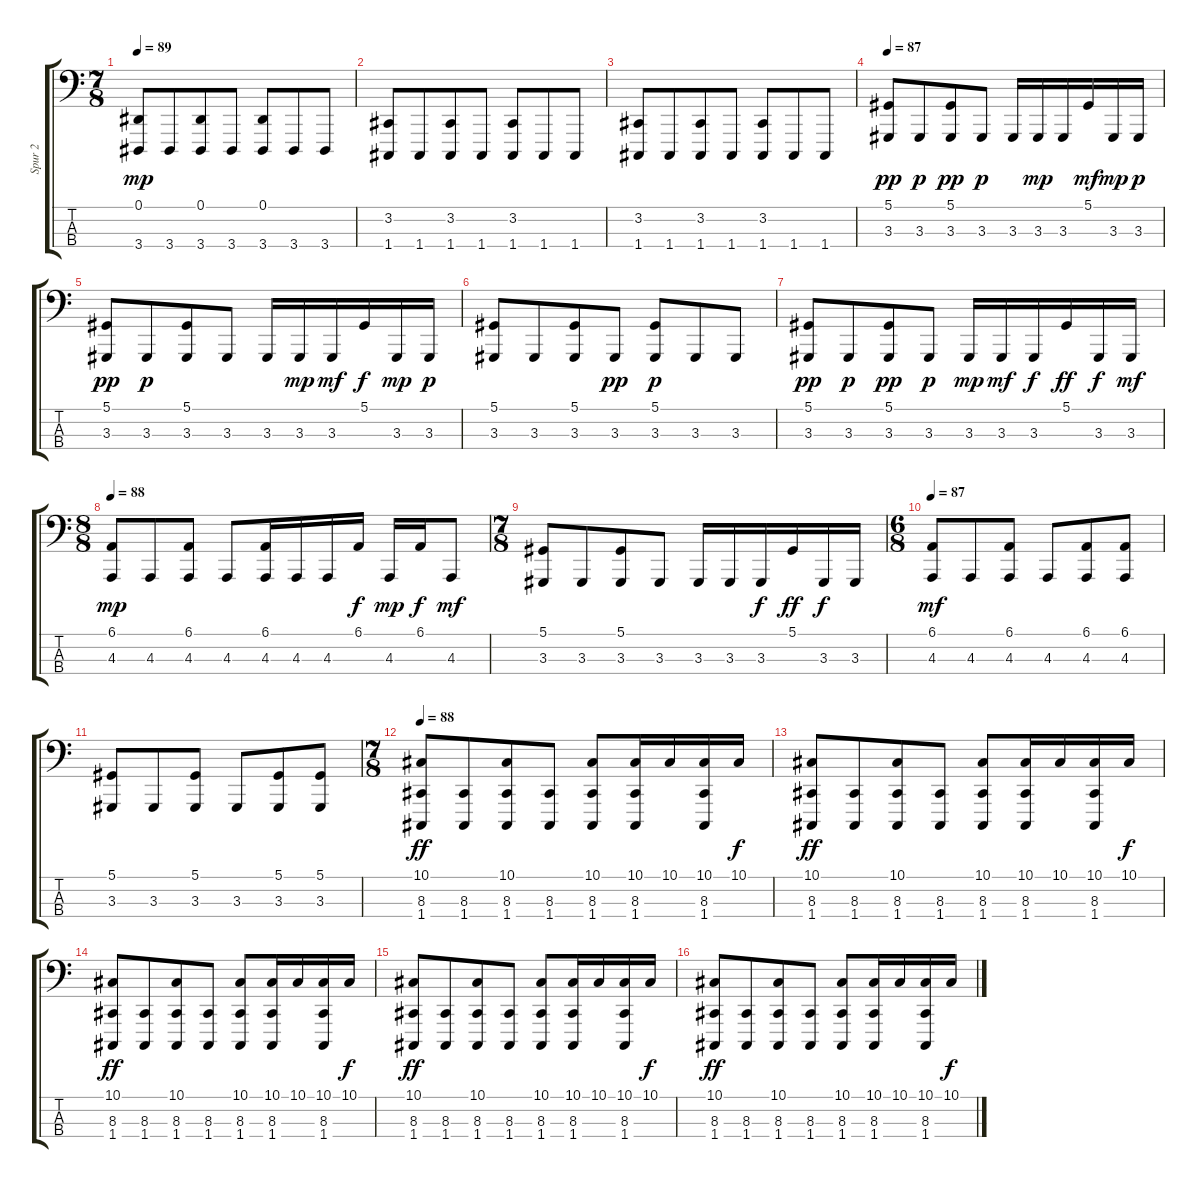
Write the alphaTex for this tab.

\track ("Spur 2" "Spur 2") {instrument timpani}
\staff {score tabs}
\tuning (Eb2 Bb1 F1 C1) {hide}
\ts (7 8)
\tempo 89
\clef f4
\ks c
(0.1 3.4).8{dy mp} 3.4.8 (0.1 3.4).8 3.4.8 (0.1 3.4).8 3.4.8 3.4.8 |
(3.2 1.4).8 1.4.8 (3.2 1.4).8 1.4.8 (3.2 1.4).8 1.4.8 1.4.8 |
(3.2 1.4).8 1.4.8 (3.2 1.4).8 1.4.8 (3.2 1.4).8 1.4.8 1.4.8 |
\tempo 86
\tempo 87
(5.1 3.3).8{dy pp} 3.3.8{dy p} (5.1 3.3).8{dy pp} 3.3.8{dy p} 3.3.16 3.3.16{dy mp} 3.3.16 5.1.16{dy mf} 3.3.16{dy mp} 3.3.16{dy p} |
(5.1 3.3).8{dy pp} 3.3.8{dy p} (5.1 3.3).8 3.3.8 3.3.16 3.3.16{dy mp} 3.3.16{dy mf} 5.1.16{dy f} 3.3.16{dy mp} 3.3.16{dy p} |
(5.1 3.3).8 3.3.8 (5.1 3.3).8 3.3.8{dy pp} (5.1 3.3).8{dy p} 3.3.8 3.3.8 |
(5.1 3.3).8{dy pp} 3.3.8{dy p} (5.1 3.3).8{dy pp} 3.3.8{dy p} 3.3.16{dy mp} 3.3.16{dy mf} 3.3.16{dy f} 5.1.16{dy ff} 3.3.16{dy f} 3.3.16{dy mf} |
\ts (8 8)
\tempo 88
(6.1 4.3).8{dy mp} 4.3.8 (6.1 4.3).8 4.3.8 (6.1 4.3).16 4.3.16 4.3.16 6.1.16{dy f} 4.3.16{dy mp} 6.1.16{dy f} 4.3.8{dy mf} |
\ts (7 8)
(5.1 3.3).8 3.3.8 (5.1 3.3).8 3.3.8 3.3.16 3.3.16 3.3.16{dy f} 5.1.16{dy ff} 3.3.16{dy f} 3.3.16 |
\ts (6 8)
\tempo 87
(6.1 4.3).8{dy mf} 4.3.8 (6.1 4.3).8 4.3.8 (6.1 4.3).8 (6.1 4.3).8 |
(5.1 3.3).8 3.3.8 (5.1 3.3).8 3.3.8 (5.1 3.3).8 (5.1 3.3).8 |
\ts (7 8)
\tempo 88
(10.1 8.3 1.4).8{dy ff} (8.3 1.4).8 (10.1 8.3 1.4).8 (8.3 1.4).8 (10.1 8.3 1.4).8 (10.1 8.3 1.4).16 10.1.16 (10.1 8.3 1.4).16 10.1.16{dy f} |
(10.1 8.3 1.4).8{dy ff} (8.3 1.4).8 (10.1 8.3 1.4).8 (8.3 1.4).8 (10.1 8.3 1.4).8 (10.1 8.3 1.4).16 10.1.16 (10.1 8.3 1.4).16 10.1.16{dy f} |
(10.1 8.3 1.4).8{dy ff} (8.3 1.4).8 (10.1 8.3 1.4).8 (8.3 1.4).8 (10.1 8.3 1.4).8 (10.1 8.3 1.4).16 10.1.16 (10.1 8.3 1.4).16 10.1.16{dy f} |
(10.1 8.3 1.4).8{dy ff} (8.3 1.4).8 (10.1 8.3 1.4).8 (8.3 1.4).8 (10.1 8.3 1.4).8 (10.1 8.3 1.4).16 10.1.16 (10.1 8.3 1.4).16 10.1.16{dy f} |
(10.1 8.3 1.4).8{dy ff} (8.3 1.4).8 (10.1 8.3 1.4).8 (8.3 1.4).8 (10.1 8.3 1.4).8 (10.1 8.3 1.4).16 10.1.16 (10.1 8.3 1.4).16 10.1.16{dy f}
